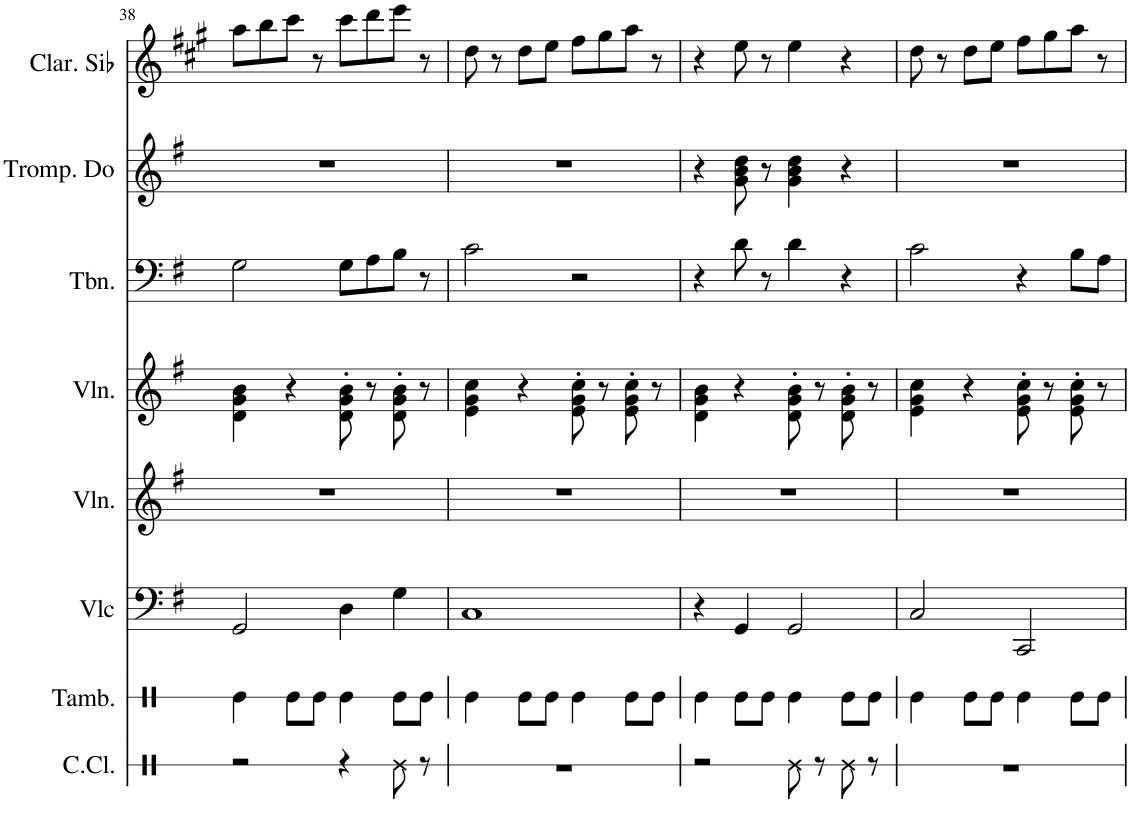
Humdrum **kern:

**kern	**kern	**kern	**kern	**kern	**kern	**kern	**kern
*part8	*part7	*part6	*part5	*part4	*part3	*part2	*part1
*staff8	*staff7	*staff6	*staff5	*staff4	*staff3	*staff2	*staff1
*I"Caisse claire	*I"Tambourin	*I"Violoncelle	*I"Violon	*I"Violon	*I"Trombone	*I"Trompette en Do	*I"Clarinette en Sib
*I'C.Cl.	*I'Tamb.	*I'Vlc	*I'Vln.	*I'Vln.	*I'Tbn.	*I'Tromp. Do	*I'Clar. Sib
!!LO:PB:g=z
*clefX	*clefX	*clefF4	*clefG2	*clefG2	*clefF4	*clefG2	*clefG2
*	*	*	*	*	*	*Trd1c2	*Trd1c2
*k[]	*k[]	*k[f#]	*k[f#]	*k[f#]	*k[f#]	*k[f#]	*k[f#c#g#]
*M4/4	*M4/4	*M4/4	*M4/4	*M4/4	*M4/4	*M4/4	*M4/4
=38	=38	=38	=38	=38	=38	=38	=38
2r	4Re\	2GG/	1r	4d\ 4g\ 4b\	2G\	1r	8aa\L
.	.	.	.	.	.	.	8bb\
.	8Re\L	.	.	4r	.	.	8ccc#\J
.	8Re\J	.	.	.	.	.	8r
4r	4Re\	4D\	.	8d\' 8g\' 8b\'	8G\L	.	8ccc#\L
.	.	.	.	8r	8A\	.	8ddd\
8Re\	8Re\L	4G\	.	8d\' 8g\' 8b\'	8B\J	.	8eee\J
8r	8Re\J	.	.	8r	8r	.	8r
=39	=39	=39	=39	=39	=39	=39	=39
1r	4Re\	1C	1r	4e\ 4g\ 4cc\	2c\	1r	8dd\
.	.	.	.	.	.	.	8r
.	8Re\L	.	.	4r	.	.	8dd\L
.	8Re\J	.	.	.	.	.	8ee\J
.	4Re\	.	.	8e\' 8g\' 8cc\'	2r	.	8ff#\L
.	.	.	.	8r	.	.	8gg#\
.	8Re\L	.	.	8e\' 8g\' 8cc\'	.	.	8aa\J
.	8Re\J	.	.	8r	.	.	8r
=40	=40	=40	=40	=40	=40	=40	=40
2r	4Re\	4r	1r	4d\ 4g\ 4b\	4r	4r	4r
.	8Re\L	4GG/	.	4r	8d\	8g\ 8b\ 8dd\	8ee\
.	8Re\J	.	.	.	8r	8r	8r
8Re\	4Re\	2GG/	.	8d\' 8g\' 8b\'	4d\	4g\ 4b\ 4dd\	4ee\
8r	.	.	.	8r	.	.	.
8Re\	8Re\L	.	.	8d\' 8g\' 8b\'	4r	4r	4r
8r	8Re\J	.	.	8r	.	.	.
=41	=41	=41	=41	=41	=41	=41	=41
1r	4Re\	2C/	1r	4e\ 4g\ 4cc\	2c\	1r	8dd\
.	.	.	.	.	.	.	8r
.	8Re\L	.	.	4r	.	.	8dd\L
.	8Re\J	.	.	.	.	.	8ee\J
.	4Re\	2CC/	.	8e\' 8g\' 8cc\'	4r	.	8ff#\L
.	.	.	.	8r	.	.	8gg#\
.	8Re\L	.	.	8e\' 8g\' 8cc\'	8B\L	.	8aa\J
.	8Re\J	.	.	8r	8A\J	.	8r
=	=	=	=	=	=	=	=
*-	*-	*-	*-	*-	*-	*-	*-
